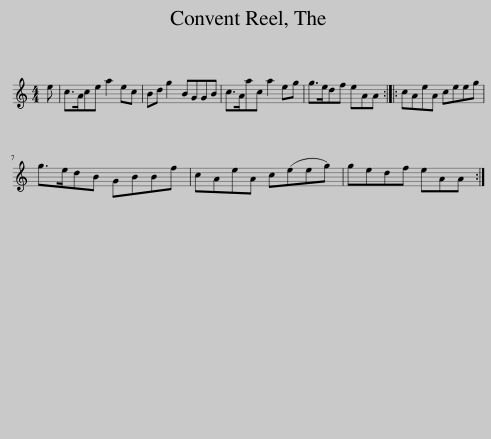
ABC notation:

X:1
L:1/8
M:4/4
I:linebreak $
K:C
V:1 treble
V:1
 e | c>Ace a2 ec | Bd g2 BGGB | c>Aac a2 eg | g>edf eAA :: %5
 cAeA ceeg |$ g>edB GBBf | cAeA c(eeg) | gedf eAA :| %9
